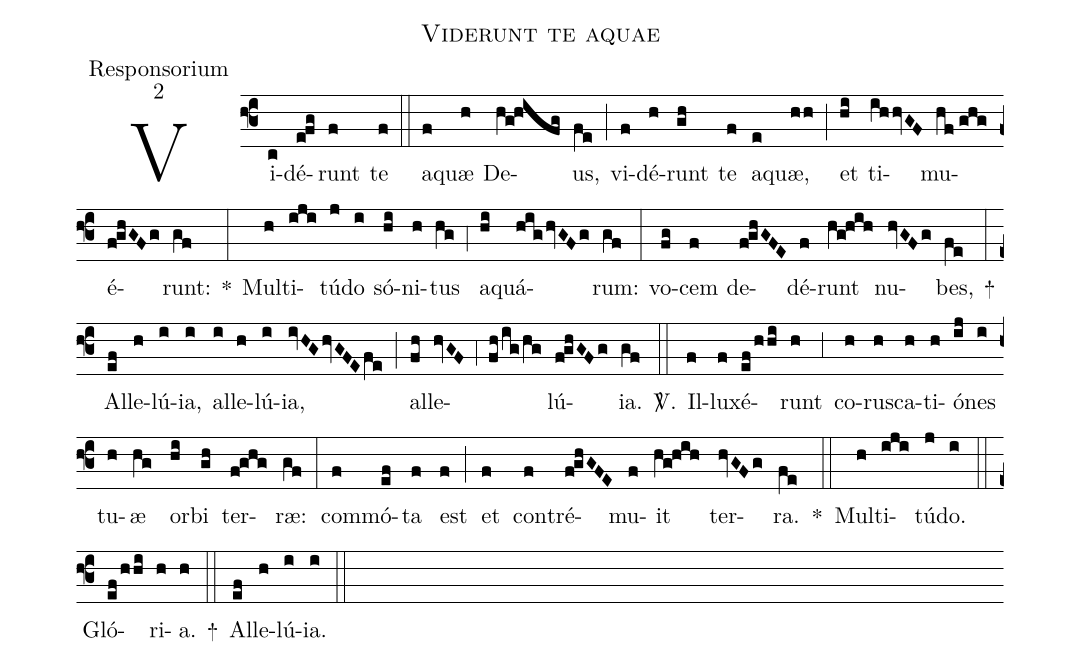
name:Viderunt te aquae;
office-part:Responsorium;
mode:2;
%%
(f3) Vi(c)dé(e!fg)runt(f) te(f) (::) a(f)quæ(h) De(hg!hifg)us,(fe) (;) vi(f)dé(h)runt(gh) te(f) a(e)quæ,(hh) (;) et(hi) ti(ihhvGF)mu(hf//ghg)é(f!ghGFg)runt:(gf) *(:) Mul(h)ti(iji)tú(j)do(i) só(hi)ni(h)tus(hg) (;4) a(hi)quá(hig/hvGFg)rum:(gf) (:) vo(fg)cem(f) de(f!ghGFE)dé(f)runt(hg!hih) nu(hvGFg)bes,(fe) +(:) Al(ef)le(h)lú(i)ia,(i) al(i)le(h)lú(i)ia,(ivHG/hvGFE/fe) (;) al(fh)le(hvGF;4fh/ig/hg)lú(f!ghGFg)ia.(gf) <sp>V/</sp>.(::) Il(f)lu(f)xé(ef/hhi)runt(h) (;3) co(h)ru(h)sca(h)ti(h)ó(ij)nes(i) tu(h)æ(hg) or(hi)bi(gh) ter(f!ghg)ræ:(gf) (:) com(f)mó(ef)ta(f) est(f) (;) et(f) con(f)tré(f!ghGFE)mu(f)it(hg!hih) ter(hvGFg)ra.(fe) *(::) Mul(h)ti(iji)tú(j)do.(i) (::) Gló(ef/hhi)ri(h)a.(h) +(::) Al(ef)le(h)lú(i)ia.(i) (::)
